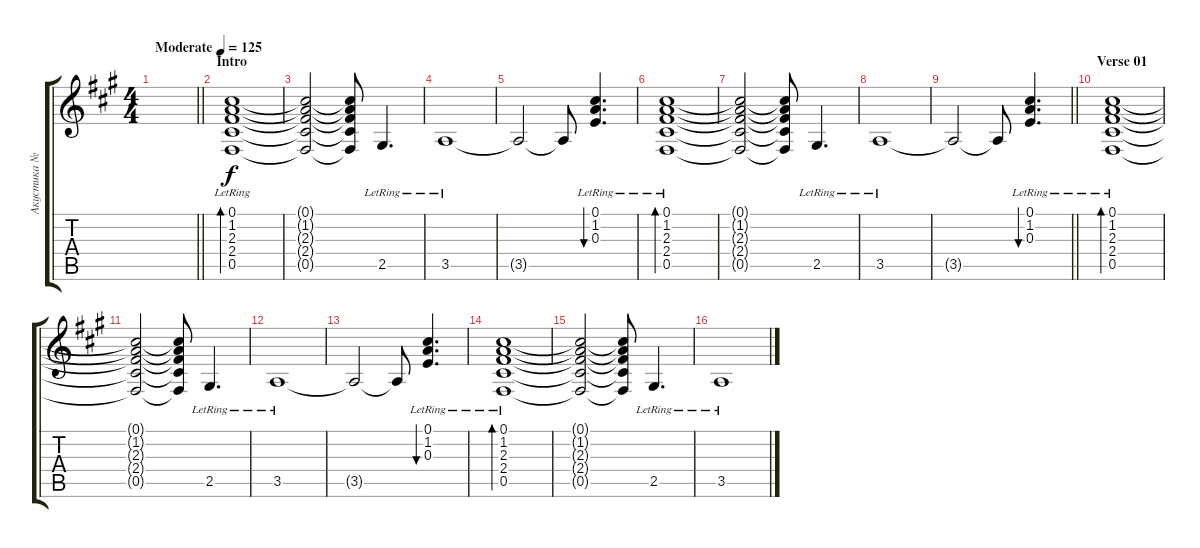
\track ("Акустика №1" "Акустика №") {instrument acousticguitarsteel}
\staff {score tabs}
\tuning (Db4 Ab3 E3 B2 Gb2 Db2) {hide}
\ts (4 4)
\tempo (125 "Moderate")
\clef g2
\barLineRight lightlight
\ks f#minor
|
\section ("" "Intro")
(0.1{lr} 1.2{lr} 2.3{lr} 2.4{lr} 0.5{lr}).1{bd 120} |
(0.1{t} 1.2{t} 2.3{t} 2.4{t} 0.5{t}).2 (0.1{t} 1.2{t} 2.3{t} 2.4{t} 0.5{t}).8 2.5{lr}.4{d} |
3.5{lr}.1 |
3.5{t}.2 3.5{t}.8 (0.1{lr} 1.2{lr} 0.3{lr}).4{d bu 120} |
(0.1{lr} 1.2{lr} 2.3{lr} 2.4{lr} 0.5{lr}).1{bd 120} |
(0.1{t} 1.2{t} 2.3{t} 2.4{t} 0.5{t}).2 (0.1{t} 1.2{t} 2.3{t} 2.4{t} 0.5{t}).8 2.5{lr}.4{d} |
3.5{lr}.1 |
\barLineRight lightlight
3.5{t}.2 3.5{t}.8 (0.1{lr} 1.2{lr} 0.3{lr}).4{d bu 120} |
\section ("" "Verse 01")
(0.1{lr} 1.2{lr} 2.3{lr} 2.4{lr} 0.5{lr}).1{bd 120} |
(0.1{t} 1.2{t} 2.3{t} 2.4{t} 0.5{t}).2 (0.1{t} 1.2{t} 2.3{t} 2.4{t} 0.5{t}).8 2.5{lr}.4{d} |
3.5{lr}.1 |
3.5{t}.2 3.5{t}.8 (0.1{lr} 1.2{lr} 0.3{lr}).4{d bu 120} |
(0.1{lr} 1.2{lr} 2.3{lr} 2.4{lr} 0.5{lr}).1{bd 120} |
(0.1{t} 1.2{t} 2.3{t} 2.4{t} 0.5{t}).2 (0.1{t} 1.2{t} 2.3{t} 2.4{t} 0.5{t}).8 2.5{lr}.4{d} |
3.5{lr}.1
